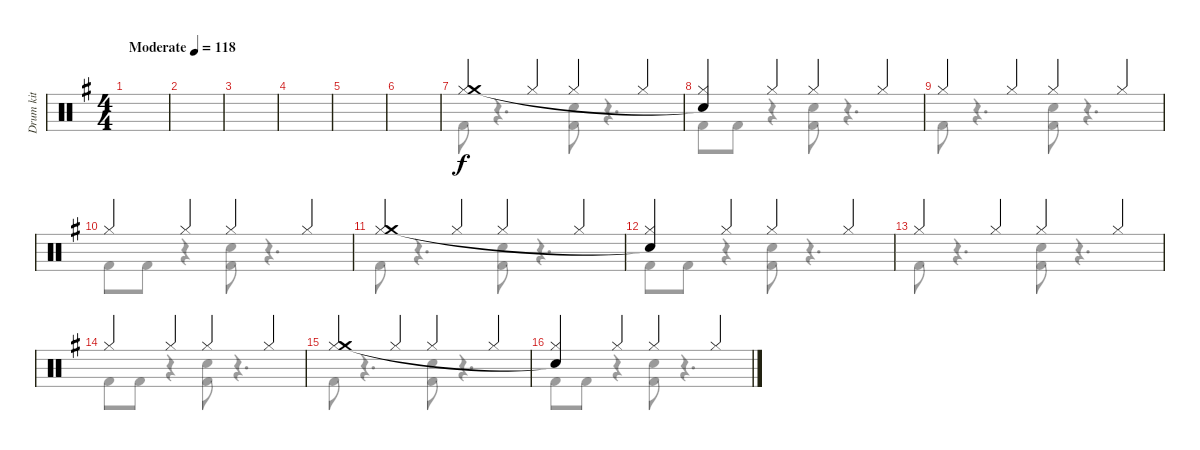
\track ("Drum kit" "Drum kit") {instrument percussion}
\staff {score}
\articulation defaults
\voice
\ts (4 4)
\tempo (118 "Moderate")
\clef neutral
\ks eminor
|
|
|
|
|
|
("Hi-Hat (closed)" "Crash medium (hit)").4{volume 3} "Hi-Hat (closed)".4 "Hi-Hat (closed)".4 "Hi-Hat (closed)".4 |
("Hi-Hat (closed)" "Snare (hit)"{t}).4 "Hi-Hat (closed)".4 "Hi-Hat (closed)".4 "Hi-Hat (closed)".4 |
"Hi-Hat (closed)".4 "Hi-Hat (closed)".4 "Hi-Hat (closed)".4 "Hi-Hat (closed)".4 |
"Hi-Hat (closed)".4 "Hi-Hat (closed)".4 "Hi-Hat (closed)".4 "Hi-Hat (closed)".4 |
("Hi-Hat (closed)" "Crash medium (hit)").4{volume 6} "Hi-Hat (closed)".4 "Hi-Hat (closed)".4 "Hi-Hat (closed)".4 |
("Hi-Hat (closed)" "Snare (hit)"{t}).4 "Hi-Hat (closed)".4 "Hi-Hat (closed)".4 "Hi-Hat (closed)".4 |
"Hi-Hat (closed)".4 "Hi-Hat (closed)".4 "Hi-Hat (closed)".4 "Hi-Hat (closed)".4 |
"Hi-Hat (closed)".4 "Hi-Hat (closed)".4 "Hi-Hat (closed)".4 "Hi-Hat (closed)".4 |
("Hi-Hat (closed)" "Crash medium (hit)").4{volume 12} "Hi-Hat (closed)".4 "Hi-Hat (closed)".4 "Hi-Hat (closed)".4 |
("Hi-Hat (closed)" "Snare (hit)"{t}).4 "Hi-Hat (closed)".4 "Hi-Hat (closed)".4 "Hi-Hat (closed)".4
\voice
\clef neutral
\ottava regular
\simile none
\ks eminor
|
|
|
|
|
|
"Kick (hit) 2".8 r.4{d} ("Kick (hit) 2" "Electric Snare (hit)").8 r.4{d} |
"Kick (hit) 2".8 "Kick (hit) 2".8 r.4 ("Kick (hit) 2" "Electric Snare (hit)").8 r.4{d} |
"Kick (hit) 2".8 r.4{d} ("Kick (hit) 2" "Electric Snare (hit)").8 r.4{d} |
"Kick (hit) 2".8 "Kick (hit) 2".8 r.4 ("Kick (hit) 2" "Electric Snare (hit)").8 r.4{d} |
"Kick (hit) 2".8 r.4{d} ("Kick (hit) 2" "Electric Snare (hit)").8 r.4{d} |
"Kick (hit) 2".8 "Kick (hit) 2".8 r.4 ("Kick (hit) 2" "Electric Snare (hit)").8 r.4{d} |
"Kick (hit) 2".8 r.4{d} ("Kick (hit) 2" "Electric Snare (hit)").8 r.4{d} |
"Kick (hit) 2".8 "Kick (hit) 2".8 r.4 ("Kick (hit) 2" "Electric Snare (hit)").8 r.4{d} |
"Kick (hit) 2".8 r.4{d} ("Kick (hit) 2" "Electric Snare (hit)").8 r.4{d} |
"Kick (hit) 2".8 "Kick (hit) 2".8 r.4 ("Kick (hit) 2" "Electric Snare (hit)").8 r.4{d}
